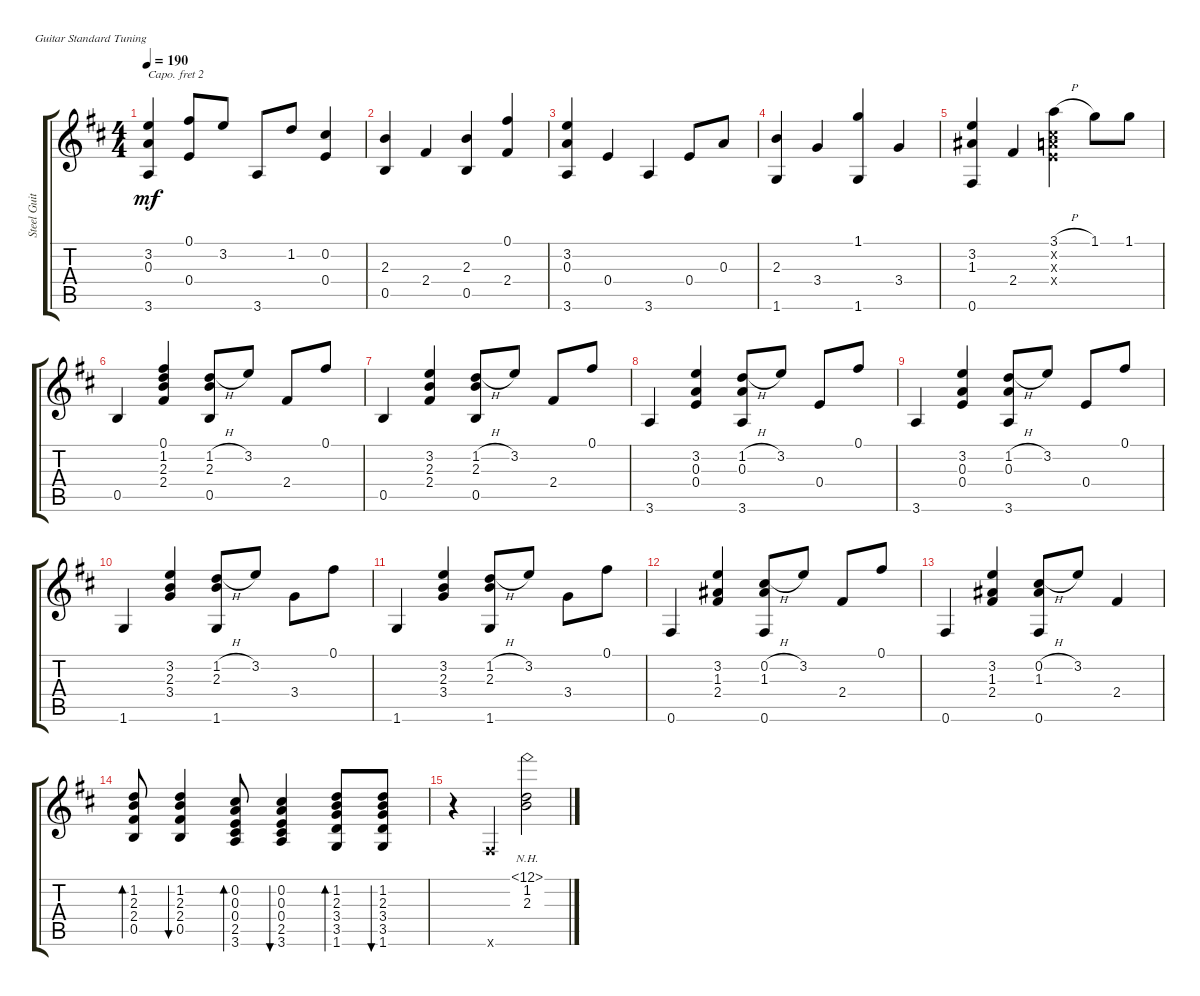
\defaultSystemsLayout 4
\bracketExtendMode groupsimilarinstruments
\otherSystemsTrackNameOrientation horizontal
\track ("Steel Guitar" "Steel Guit") {instrument acousticguitarsteel}
\staff {score tabs}
\capo 2
\tuning (E4 B3 G3 D3 A2 E2)
\ts (4 4)
\tempo 190
\clef g2
\ks d
(3.2{acc forcenatural} 0.3{acc forcenatural} 3.6{acc forcenatural}).4{dy mf beam Up} (0.1{acc forcenatural} 0.4{acc forcenatural}).8{beam Up} 3.2{acc forcenatural}.8{beam Up} 3.6{acc forcenatural}.8{beam Up} 1.2{acc forcenatural}.8{beam Up} (0.2{acc forcenatural} 0.4{acc forcenatural}).4{beam Up} |
(2.3{acc forcenatural} 0.5{acc forcenatural}).4{beam Up} 2.4{acc forcenatural}.4{beam Up} (2.3{acc forcenatural} 0.5{acc forcenatural}).4{beam Up} (2.4{acc forcenatural} 0.1{acc forcenatural}).4{beam Up} |
(3.2{acc forcenatural} 0.3{acc forcenatural} 3.6{acc forcenatural}).4{beam Up} 0.4{acc forcenatural}.4{beam Up} 3.6{acc forcenatural}.4{beam Up} 0.4{acc forcenatural}.8{beam Up} 0.3{acc forcenatural}.8{beam Up} |
(2.3{acc forcenatural} 1.6{acc forcenatural}).4{beam Up} 3.4{acc forcenatural}.4{beam Up} (1.6{acc forcenatural} 1.1{acc forcenatural}).4{beam Up} 3.4{acc forcenatural}.4{beam Up} |
(0.6{acc forcenatural} 3.2{acc forcenatural} 1.3{acc #}).4{beam Up} 2.4{acc forcenatural}.4{beam Up} (0.3{x acc forcenatural} 0.2{x acc forcenatural} 3.1{h acc forcenatural} 0.4{x acc forcenatural}).4{beam Down} 1.1{acc forcenatural}.8{beam Down} 1.1{acc forcenatural}.8{beam Down} |
0.5{acc forcenatural}.4{beam Up} (2.4{acc forcenatural} 2.3{acc forcenatural} 1.2{acc forcenatural} 0.1{acc forcenatural}).4{beam Up} (1.2{h acc forcenatural} 2.3{acc forcenatural} 0.5{acc forcenatural}).8{beam Up} 3.2{acc forcenatural}.8{beam Up} 2.4{acc forcenatural}.8{beam Up} 0.1{acc forcenatural}.8{beam Up} |
0.5{acc forcenatural}.4{beam Up} (2.4{acc forcenatural} 2.3{acc forcenatural} 3.2{acc forcenatural}).4{beam Up} (1.2{h acc forcenatural} 2.3{acc forcenatural} 0.5{acc forcenatural}).8{beam Up} 3.2{acc forcenatural}.8{beam Up} 2.4{acc forcenatural}.8{beam Up} 0.1{acc forcenatural}.8{beam Up} |
3.6{acc forcenatural}.4{beam Up} (3.2{acc forcenatural} 0.3{acc forcenatural} 0.4{acc forcenatural}).4{beam Up} (1.2{h acc forcenatural} 0.3{acc forcenatural} 3.6{acc forcenatural}).8{beam Up} 3.2{acc forcenatural}.8{beam Up} 0.4{acc forcenatural}.8{beam Up} 0.1{acc forcenatural}.8{beam Up} |
3.6{acc forcenatural}.4{beam Up} (3.2{acc forcenatural} 0.3{acc forcenatural} 0.4{acc forcenatural}).4{beam Up} (1.2{h acc forcenatural} 0.3{acc forcenatural} 3.6{acc forcenatural}).8{beam Up} 3.2{acc forcenatural}.8{beam Up} 0.4{acc forcenatural}.8{beam Up} 0.1{acc forcenatural}.8{beam Up} |
1.6{acc forcenatural}.4{beam Up} (3.2{acc forcenatural} 2.3{acc forcenatural} 3.4{acc forcenatural}).4{beam Up} (2.3{acc forcenatural} 1.2{h acc forcenatural} 1.6{acc forcenatural}).8{beam Up} 3.2{acc forcenatural}.8{beam Up} 3.4{acc forcenatural}.8{beam Down} 0.1{acc forcenatural}.8{beam Down} |
1.6{acc forcenatural}.4{beam Up} (3.2{acc forcenatural} 2.3{acc forcenatural} 3.4{acc forcenatural}).4{beam Up} (2.3{acc forcenatural} 1.2{h acc forcenatural} 1.6{acc forcenatural}).8{beam Up} 3.2{acc forcenatural}.8{beam Up} 3.4{acc forcenatural}.8{beam Down} 0.1{acc forcenatural}.8{beam Down} |
0.6{acc forcenatural}.4{beam Up} (2.4{acc forcenatural} 1.3{acc #} 3.2{acc forcenatural}).4{beam Up} (0.2{h acc forcenatural} 1.3{acc #} 0.6{acc forcenatural}).8{beam Up} 3.2{acc forcenatural}.8{beam Up} 2.4{acc forcenatural}.8{beam Up} 0.1{acc forcenatural}.8{beam Up} |
0.6{acc forcenatural}.4{beam Up} (3.2{acc forcenatural} 1.3{acc #} 2.4{acc forcenatural}).4{beam Up} (0.2{h acc forcenatural} 1.3{acc #} 0.6{acc forcenatural}).8{beam Up} 3.2{acc forcenatural}.8{beam Up} 2.4{acc forcenatural}.4{beam Up} |
(2.4{acc forcenatural} 2.3{acc forcenatural} 1.2{acc forcenatural} 0.5{acc forcenatural}).8{bd 51 beam Up} (0.5{acc forcenatural} 2.4{acc forcenatural} 2.3{acc forcenatural} 1.2{acc forcenatural}).4{bu 51 beam Up} (0.2{acc forcenatural} 0.3{acc forcenatural} 0.4{acc forcenatural} 2.5{acc forcenatural} 3.6{acc forcenatural}).8{bd 51 beam Up} (3.6{acc forcenatural} 2.5{acc forcenatural} 0.4{acc forcenatural} 0.3{acc forcenatural} 0.2{acc forcenatural}).4{bu 51 beam Up} (1.2{acc forcenatural} 2.3{acc forcenatural} 3.4{acc forcenatural} 3.5{acc forcenatural} 1.6{acc forcenatural}).8{bd 51 beam Up} (1.6{acc forcenatural} 3.5{acc forcenatural} 3.4{acc forcenatural} 2.3{acc forcenatural} 1.2{acc forcenatural}).8{bu 51 beam Up} |
r.4{beam Down} 0.6{x acc forcenatural}.4{beam Up} (12.1{nh acc forcenatural} 1.2{acc forcenatural} 2.3{acc forcenatural}).2{beam Down}
